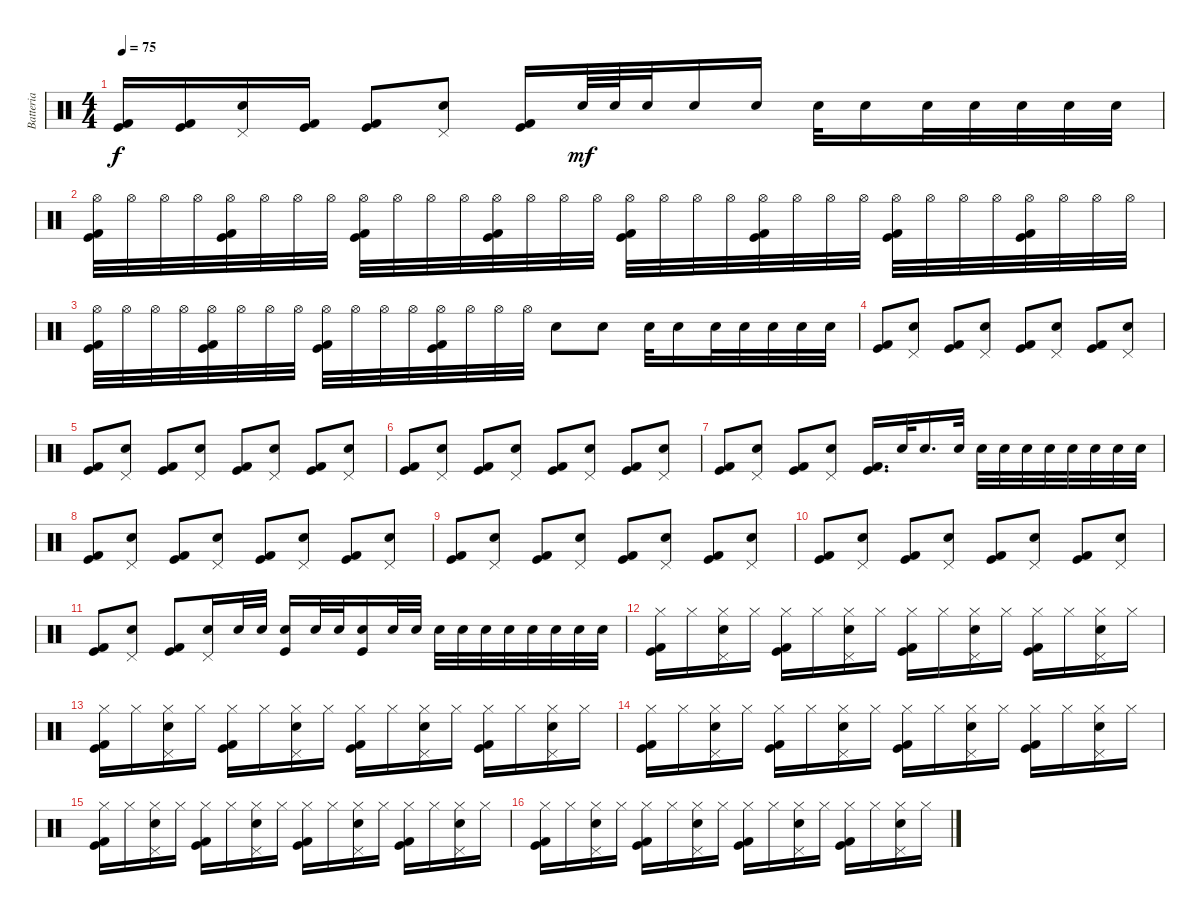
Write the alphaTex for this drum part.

\track ("Batteria" "Batteria") {instrument percussion}
\staff {score}
\articulation defaults
\ts (4 4)
\tempo 75
\clef neutral
\ks c
("Kick (hit) 2" "Kick (hit)").16{dy f} ("Kick (hit) 2" "Kick (hit)").16 ("Electric Snare (hit)" "Pedal Hi-Hat (hit)").16 ("Kick (hit) 2" "Kick (hit)").16 ("Kick (hit) 2" "Kick (hit)").8 ("Electric Snare (hit)" "Pedal Hi-Hat (hit)").8 ("Kick (hit) 2" "Kick (hit)").16 "Electric Snare (hit)".64{dy mf} "Electric Snare (hit)".64 "Electric Snare (hit)".32 "Electric Snare (hit)".16 "Electric Snare (hit)".16 "Electric Snare (hit)".32 "Electric Snare (hit)".16 "Electric Snare (hit)".32 "Electric Snare (hit)".32 "Electric Snare (hit)".32 "Electric Snare (hit)".32 "Electric Snare (hit)".32 |
("Kick (hit) 2" "Kick (hit)" "Hi-Hat (open)").32 "Hi-Hat (open)".32 "Hi-Hat (open)".32 "Hi-Hat (open)".32 ("Kick (hit) 2" "Kick (hit)" "Hi-Hat (open)").32 "Hi-Hat (open)".32 "Hi-Hat (open)".32 "Hi-Hat (open)".32 ("Kick (hit) 2" "Kick (hit)" "Hi-Hat (open)").32 "Hi-Hat (open)".32 "Hi-Hat (open)".32 "Hi-Hat (open)".32 ("Kick (hit) 2" "Kick (hit)" "Hi-Hat (open)").32 "Hi-Hat (open)".32 "Hi-Hat (open)".32 "Hi-Hat (open)".32 ("Kick (hit) 2" "Kick (hit)" "Hi-Hat (open)").32 "Hi-Hat (open)".32 "Hi-Hat (open)".32 "Hi-Hat (open)".32 ("Kick (hit) 2" "Kick (hit)" "Hi-Hat (open)").32 "Hi-Hat (open)".32 "Hi-Hat (open)".32 "Hi-Hat (open)".32 ("Kick (hit) 2" "Kick (hit)" "Hi-Hat (open)").32 "Hi-Hat (open)".32 "Hi-Hat (open)".32 "Hi-Hat (open)".32 ("Kick (hit) 2" "Kick (hit)" "Hi-Hat (open)").32 "Hi-Hat (open)".32 "Hi-Hat (open)".32 "Hi-Hat (open)".32 |
("Kick (hit) 2" "Kick (hit)" "Hi-Hat (open)").32 "Hi-Hat (open)".32 "Hi-Hat (open)".32 "Hi-Hat (open)".32 ("Kick (hit) 2" "Kick (hit)" "Hi-Hat (open)").32 "Hi-Hat (open)".32 "Hi-Hat (open)".32 "Hi-Hat (open)".32 ("Kick (hit) 2" "Kick (hit)" "Hi-Hat (open)").32 "Hi-Hat (open)".32 "Hi-Hat (open)".32 "Hi-Hat (open)".32 ("Kick (hit) 2" "Kick (hit)" "Hi-Hat (open)").32 "Hi-Hat (open)".32 "Hi-Hat (open)".32 "Hi-Hat (open)".32 "Electric Snare (hit)".8 "Electric Snare (hit)".8 "Electric Snare (hit)".32 "Electric Snare (hit)".16 "Electric Snare (hit)".32 "Electric Snare (hit)".32 "Electric Snare (hit)".32 "Electric Snare (hit)".32 "Electric Snare (hit)".32 |
("Kick (hit) 2" "Kick (hit)").8 ("Electric Snare (hit)" "Pedal Hi-Hat (hit)").8 ("Kick (hit) 2" "Kick (hit)").8 ("Electric Snare (hit)" "Pedal Hi-Hat (hit)").8 ("Kick (hit) 2" "Kick (hit)").8 ("Electric Snare (hit)" "Pedal Hi-Hat (hit)").8 ("Kick (hit) 2" "Kick (hit)").8 ("Electric Snare (hit)" "Pedal Hi-Hat (hit)").8 |
("Kick (hit) 2" "Kick (hit)").8 ("Electric Snare (hit)" "Pedal Hi-Hat (hit)").8 ("Kick (hit) 2" "Kick (hit)").8 ("Electric Snare (hit)" "Pedal Hi-Hat (hit)").8 ("Kick (hit) 2" "Kick (hit)").8 ("Electric Snare (hit)" "Pedal Hi-Hat (hit)").8 ("Kick (hit) 2" "Kick (hit)").8 ("Electric Snare (hit)" "Pedal Hi-Hat (hit)").8 |
("Kick (hit) 2" "Kick (hit)").8 ("Electric Snare (hit)" "Pedal Hi-Hat (hit)").8 ("Kick (hit) 2" "Kick (hit)").8 ("Electric Snare (hit)" "Pedal Hi-Hat (hit)").8 ("Kick (hit) 2" "Kick (hit)").8 ("Electric Snare (hit)" "Pedal Hi-Hat (hit)").8 ("Kick (hit) 2" "Kick (hit)").8 ("Electric Snare (hit)" "Pedal Hi-Hat (hit)").8 |
("Kick (hit) 2" "Kick (hit)").8 ("Electric Snare (hit)" "Pedal Hi-Hat (hit)").8 ("Kick (hit) 2" "Kick (hit)").8 ("Electric Snare (hit)" "Pedal Hi-Hat (hit)").8 ("Kick (hit) 2" "Kick (hit)").16{d} "Electric Snare (hit)".32 "Electric Snare (hit)".16{d} "Electric Snare (hit)".32 "Electric Snare (hit)".32 "Electric Snare (hit)".32 "Electric Snare (hit)".32 "Electric Snare (hit)".32 "Electric Snare (hit)".32 "Electric Snare (hit)".32 "Electric Snare (hit)".32 "Electric Snare (hit)".32 |
("Kick (hit) 2" "Kick (hit)").8 ("Electric Snare (hit)" "Pedal Hi-Hat (hit)").8 ("Kick (hit) 2" "Kick (hit)").8 ("Electric Snare (hit)" "Pedal Hi-Hat (hit)").8 ("Kick (hit) 2" "Kick (hit)").8 ("Electric Snare (hit)" "Pedal Hi-Hat (hit)").8 ("Kick (hit) 2" "Kick (hit)").8 ("Electric Snare (hit)" "Pedal Hi-Hat (hit)").8 |
("Kick (hit) 2" "Kick (hit)").8 ("Electric Snare (hit)" "Pedal Hi-Hat (hit)").8 ("Kick (hit) 2" "Kick (hit)").8 ("Electric Snare (hit)" "Pedal Hi-Hat (hit)").8 ("Kick (hit) 2" "Kick (hit)").8 ("Electric Snare (hit)" "Pedal Hi-Hat (hit)").8 ("Kick (hit) 2" "Kick (hit)").8 ("Electric Snare (hit)" "Pedal Hi-Hat (hit)").8 |
("Kick (hit) 2" "Kick (hit)").8 ("Electric Snare (hit)" "Pedal Hi-Hat (hit)").8 ("Kick (hit) 2" "Kick (hit)").8 ("Electric Snare (hit)" "Pedal Hi-Hat (hit)").8 ("Kick (hit) 2" "Kick (hit)").8 ("Electric Snare (hit)" "Pedal Hi-Hat (hit)").8 ("Kick (hit) 2" "Kick (hit)").8 ("Electric Snare (hit)" "Pedal Hi-Hat (hit)").8 |
("Kick (hit) 2" "Kick (hit)").8 ("Electric Snare (hit)" "Pedal Hi-Hat (hit)").8 ("Kick (hit) 2" "Kick (hit)").8 ("Electric Snare (hit)" "Pedal Hi-Hat (hit)").16 "Electric Snare (hit)".32 "Electric Snare (hit)".32 ("Electric Snare (hit)" "Kick (hit)").16 "Electric Snare (hit)".32 "Electric Snare (hit)".32 ("Kick (hit)" "Electric Snare (hit)").16 "Electric Snare (hit)".32 "Electric Snare (hit)".32 "Electric Snare (hit)".32 "Electric Snare (hit)".32 "Electric Snare (hit)".32 "Electric Snare (hit)".32 "Electric Snare (hit)".32 "Electric Snare (hit)".32 "Electric Snare (hit)".32 "Electric Snare (hit)".32 |
("Kick (hit) 2" "Kick (hit)" "Hi-Hat (closed)").16 "Hi-Hat (closed)".16 ("Electric Snare (hit)" "Pedal Hi-Hat (hit)" "Hi-Hat (closed)").16 "Hi-Hat (closed)".16 ("Kick (hit) 2" "Kick (hit)" "Hi-Hat (closed)").16 "Hi-Hat (closed)".16 ("Electric Snare (hit)" "Pedal Hi-Hat (hit)" "Hi-Hat (closed)").16 "Hi-Hat (closed)".16 ("Kick (hit) 2" "Kick (hit)" "Hi-Hat (closed)").16 "Hi-Hat (closed)".16 ("Electric Snare (hit)" "Pedal Hi-Hat (hit)" "Hi-Hat (closed)").16 "Hi-Hat (closed)".16 ("Kick (hit) 2" "Kick (hit)" "Hi-Hat (closed)").16 "Hi-Hat (closed)".16 ("Electric Snare (hit)" "Pedal Hi-Hat (hit)" "Hi-Hat (closed)").16 "Hi-Hat (closed)".16 |
("Kick (hit) 2" "Kick (hit)" "Hi-Hat (closed)").16 "Hi-Hat (closed)".16 ("Electric Snare (hit)" "Pedal Hi-Hat (hit)" "Hi-Hat (closed)").16 "Hi-Hat (closed)".16 ("Kick (hit) 2" "Kick (hit)" "Hi-Hat (closed)").16 "Hi-Hat (closed)".16 ("Electric Snare (hit)" "Pedal Hi-Hat (hit)" "Hi-Hat (closed)").16 "Hi-Hat (closed)".16 ("Kick (hit) 2" "Kick (hit)" "Hi-Hat (closed)").16 "Hi-Hat (closed)".16 ("Electric Snare (hit)" "Pedal Hi-Hat (hit)" "Hi-Hat (closed)").16 "Hi-Hat (closed)".16 ("Kick (hit) 2" "Kick (hit)" "Hi-Hat (closed)").16 "Hi-Hat (closed)".16 ("Electric Snare (hit)" "Pedal Hi-Hat (hit)" "Hi-Hat (closed)").16 "Hi-Hat (closed)".16 |
("Kick (hit) 2" "Kick (hit)" "Hi-Hat (closed)").16 "Hi-Hat (closed)".16 ("Electric Snare (hit)" "Pedal Hi-Hat (hit)" "Hi-Hat (closed)").16 "Hi-Hat (closed)".16 ("Kick (hit) 2" "Kick (hit)" "Hi-Hat (closed)").16 "Hi-Hat (closed)".16 ("Electric Snare (hit)" "Pedal Hi-Hat (hit)" "Hi-Hat (closed)").16 "Hi-Hat (closed)".16 ("Kick (hit) 2" "Kick (hit)" "Hi-Hat (closed)").16 "Hi-Hat (closed)".16 ("Electric Snare (hit)" "Pedal Hi-Hat (hit)" "Hi-Hat (closed)").16 "Hi-Hat (closed)".16 ("Kick (hit) 2" "Kick (hit)" "Hi-Hat (closed)").16 "Hi-Hat (closed)".16 ("Electric Snare (hit)" "Pedal Hi-Hat (hit)" "Hi-Hat (closed)").16 "Hi-Hat (closed)".16 |
("Kick (hit) 2" "Kick (hit)" "Hi-Hat (closed)").16 "Hi-Hat (closed)".16 ("Electric Snare (hit)" "Pedal Hi-Hat (hit)" "Hi-Hat (closed)").16 "Hi-Hat (closed)".16 ("Kick (hit) 2" "Kick (hit)" "Hi-Hat (closed)").16 "Hi-Hat (closed)".16 ("Electric Snare (hit)" "Pedal Hi-Hat (hit)" "Hi-Hat (closed)").16 "Hi-Hat (closed)".16 ("Kick (hit) 2" "Kick (hit)" "Hi-Hat (closed)").16 "Hi-Hat (closed)".16 ("Electric Snare (hit)" "Pedal Hi-Hat (hit)" "Hi-Hat (closed)").16 "Hi-Hat (closed)".16 ("Kick (hit) 2" "Kick (hit)" "Hi-Hat (closed)").16 "Hi-Hat (closed)".16 ("Electric Snare (hit)" "Pedal Hi-Hat (hit)" "Hi-Hat (closed)").16 "Hi-Hat (closed)".16 |
("Kick (hit) 2" "Kick (hit)" "Hi-Hat (closed)").16 "Hi-Hat (closed)".16 ("Electric Snare (hit)" "Pedal Hi-Hat (hit)" "Hi-Hat (closed)").16 "Hi-Hat (closed)".16 ("Kick (hit) 2" "Kick (hit)" "Hi-Hat (closed)").16 "Hi-Hat (closed)".16 ("Electric Snare (hit)" "Pedal Hi-Hat (hit)" "Hi-Hat (closed)").16 "Hi-Hat (closed)".16 ("Kick (hit) 2" "Kick (hit)" "Hi-Hat (closed)").16 "Hi-Hat (closed)".16 ("Electric Snare (hit)" "Pedal Hi-Hat (hit)" "Hi-Hat (closed)").16 "Hi-Hat (closed)".16 ("Kick (hit) 2" "Kick (hit)" "Hi-Hat (closed)").16 "Hi-Hat (closed)".16 ("Electric Snare (hit)" "Pedal Hi-Hat (hit)" "Hi-Hat (closed)").16 "Hi-Hat (closed)".16
